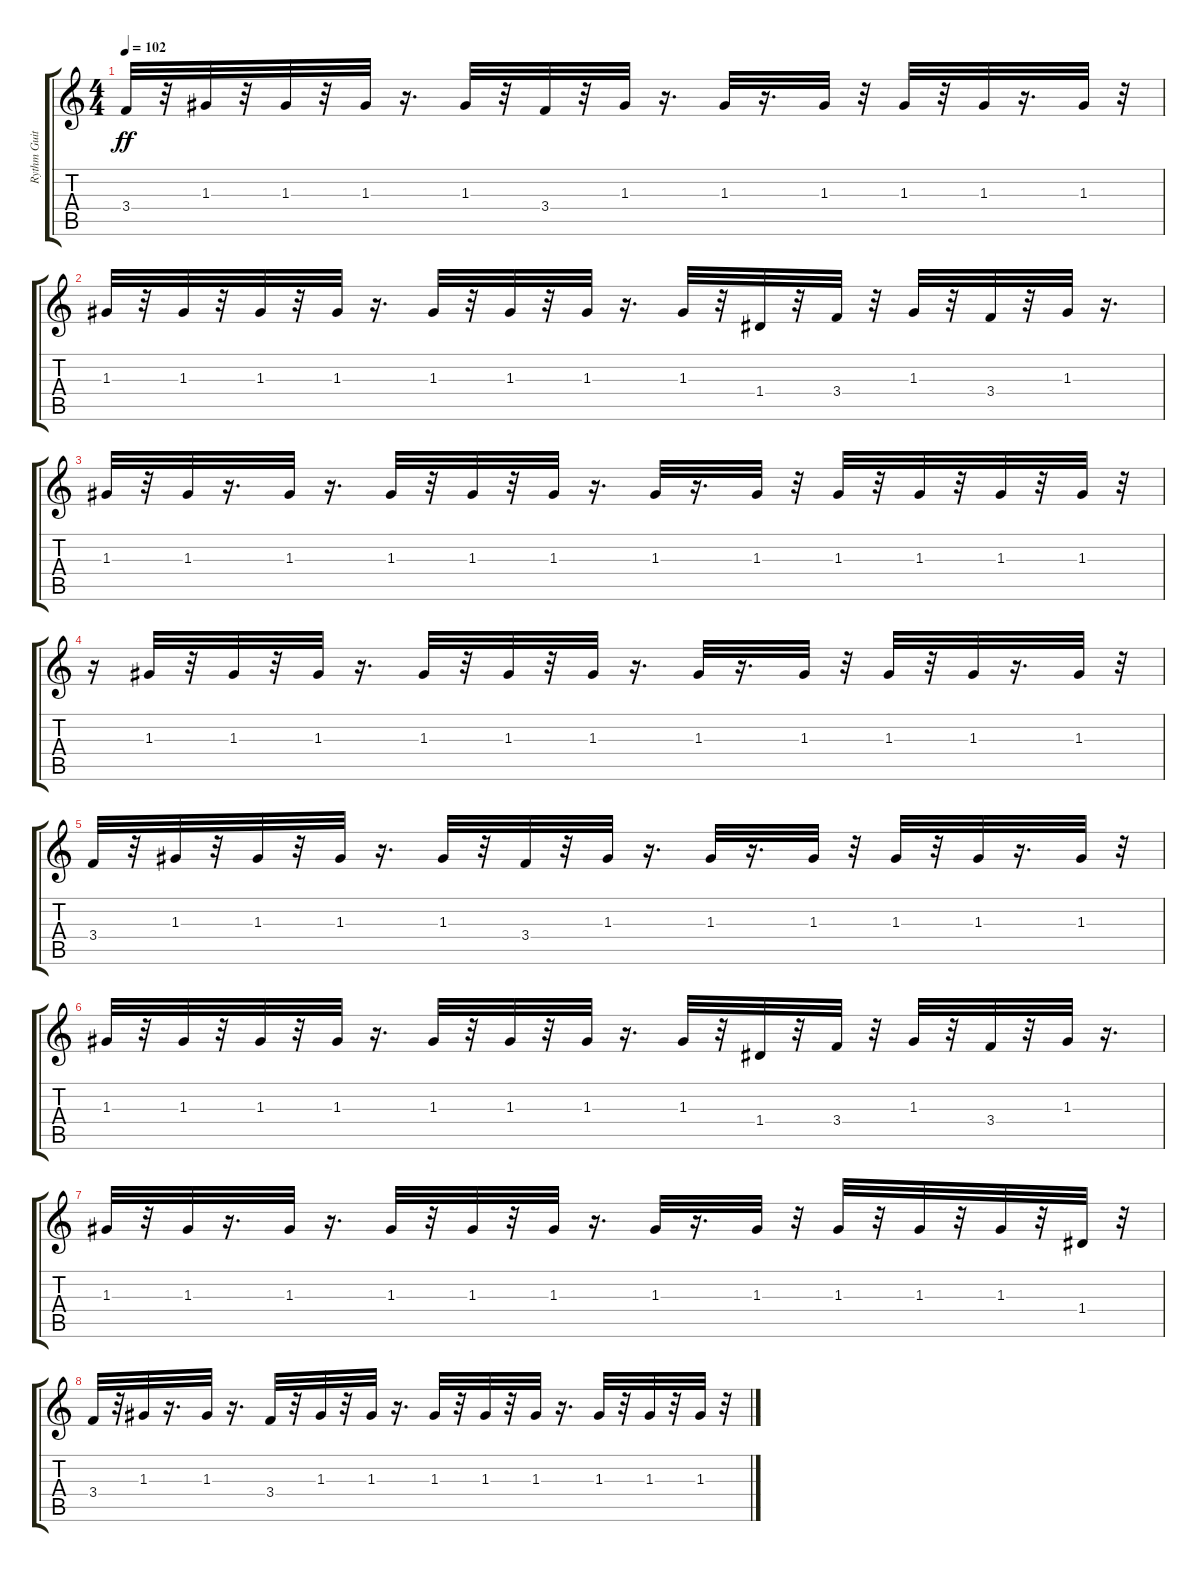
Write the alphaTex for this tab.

\track ("Rythm Guitar" "Rythm Guit") {instrument electricguitarmuted}
\staff {score tabs}
\tuning (E4 B3 G3 D3 A2 E2) {hide}
\ts (4 4)
\tempo 102
\clef g2
\ks c
3.4.32{dy ff} r.32 1.3.32 r.32 1.3.32 r.32 1.3.32 r.16{d} 1.3.32 r.32 3.4.32 r.32 1.3.32 r.16{d} 1.3.32 r.16{d} 1.3.32 r.32 1.3.32 r.32 1.3.32 r.16{d} 1.3.32 r.32 |
1.3.32 r.32 1.3.32 r.32 1.3.32 r.32 1.3.32 r.16{d} 1.3.32 r.32 1.3.32 r.32 1.3.32 r.16{d} 1.3.32 r.32 1.4.32 r.32 3.4.32 r.32 1.3.32 r.32 3.4.32 r.32 1.3.32 r.16{d} |
1.3.32 r.32 1.3.32 r.16{d} 1.3.32 r.16{d} 1.3.32 r.32 1.3.32 r.32 1.3.32 r.16{d} 1.3.32 r.16{d} 1.3.32 r.32 1.3.32 r.32 1.3.32 r.32 1.3.32 r.32 1.3.32 r.32 |
r.16 1.3.32 r.32 1.3.32 r.32 1.3.32 r.16{d} 1.3.32 r.32 1.3.32 r.32 1.3.32 r.16{d} 1.3.32 r.16{d} 1.3.32 r.32 1.3.32 r.32 1.3.32 r.16{d} 1.3.32 r.32 |
3.4.32 r.32 1.3.32 r.32 1.3.32 r.32 1.3.32 r.16{d} 1.3.32 r.32 3.4.32 r.32 1.3.32 r.16{d} 1.3.32 r.16{d} 1.3.32 r.32 1.3.32 r.32 1.3.32 r.16{d} 1.3.32 r.32 |
1.3.32 r.32 1.3.32 r.32 1.3.32 r.32 1.3.32 r.16{d} 1.3.32 r.32 1.3.32 r.32 1.3.32 r.16{d} 1.3.32 r.32 1.4.32 r.32 3.4.32 r.32 1.3.32 r.32 3.4.32 r.32 1.3.32 r.16{d} |
1.3.32 r.32 1.3.32 r.16{d} 1.3.32 r.16{d} 1.3.32 r.32 1.3.32 r.32 1.3.32 r.16{d} 1.3.32 r.16{d} 1.3.32 r.32 1.3.32 r.32 1.3.32 r.32 1.3.32 r.32 1.4.32 r.32 |
3.4.32 r.32 1.3.32 r.16{d} 1.3.32 r.16{d} 3.4.32 r.32 1.3.32 r.32 1.3.32 r.16{d} 1.3.32 r.32 1.3.32 r.32 1.3.32 r.16{d} 1.3.32 r.32 1.3.32 r.32 1.3.32 r.32
